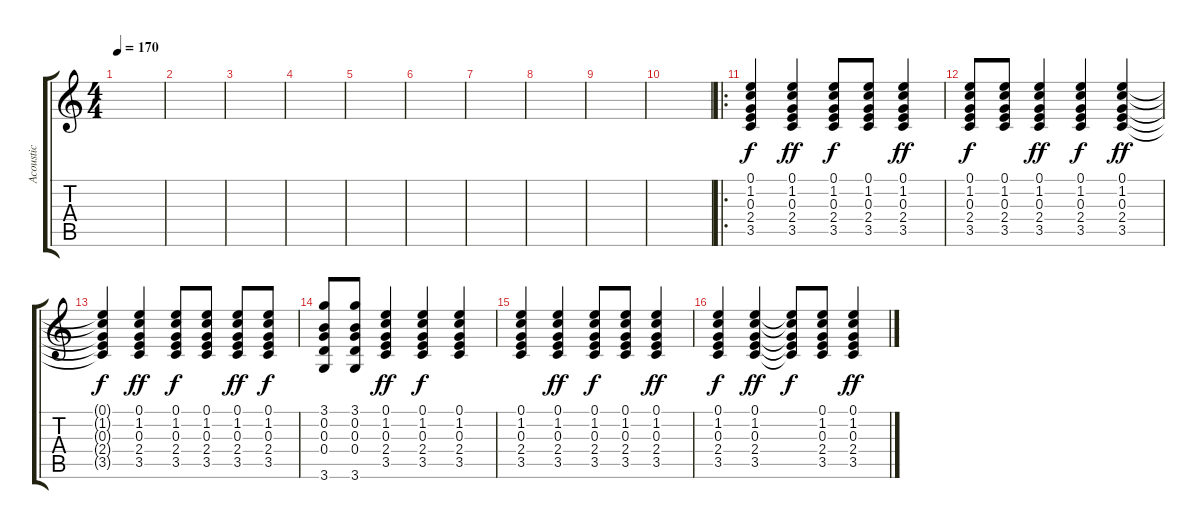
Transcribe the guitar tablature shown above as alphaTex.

\track ("Acoustic" "Acoustic") {instrument acousticguitarsteel}
\staff {score tabs}
\tuning (E4 B3 G3 D3 A2 E2) {hide}
\ts (4 4)
\tempo 170
\clef g2
\ks c
|
|
|
|
|
|
|
|
|
|
\ro
(0.1 1.2 0.3 2.4 3.5).4 (0.1 1.2 0.3 2.4 3.5).4{dy ff} (0.1 1.2 0.3 2.4 3.5).8{dy f} (0.1 1.2 0.3 2.4 3.5).8 (0.1 1.2 0.3 2.4 3.5).4{dy ff} |
(0.1 1.2 0.3 2.4 3.5).8{dy f} (0.1 1.2 0.3 2.4 3.5).8 (0.1 1.2 0.3 2.4 3.5).4{dy ff} (0.1 1.2 0.3 2.4 3.5).4{dy f} (0.1 1.2 0.3 2.4 3.5).4{dy ff} |
(0.1{t} 1.2{t} 0.3{t} 2.4{t} 3.5{t}).4{dy f} (0.1 1.2 0.3 2.4 3.5).4{dy ff} (0.1 1.2 0.3 2.4 3.5).8{dy f} (0.1 1.2 0.3 2.4 3.5).8 (0.1 1.2 0.3 2.4 3.5).8{dy ff} (0.1 1.2 0.3 2.4 3.5).8{dy f} |
(3.1 0.2 0.3 0.4 3.6).8 (3.1 0.2 0.3 0.4 3.6).8 (0.1 1.2 0.3 2.4 3.5).4{dy ff} (0.1 1.2 0.3 2.4 3.5).4{dy f} (0.1 1.2 0.3 2.4 3.5).4 |
(0.1 1.2 0.3 2.4 3.5).4 (0.1 1.2 0.3 2.4 3.5).4{dy ff} (0.1 1.2 0.3 2.4 3.5).8{dy f} (0.1 1.2 0.3 2.4 3.5).8 (0.1 1.2 0.3 2.4 3.5).4{dy ff} |
(0.1 1.2 0.3 2.4 3.5).4{dy f} (0.1 1.2 0.3 2.4 3.5).4{dy ff} (0.1{t} 1.2{t} 0.3{t} 2.4{t} 3.5{t}).8{dy f} (0.1 1.2 0.3 2.4 3.5).8 (0.1 1.2 0.3 2.4 3.5).4{dy ff}
